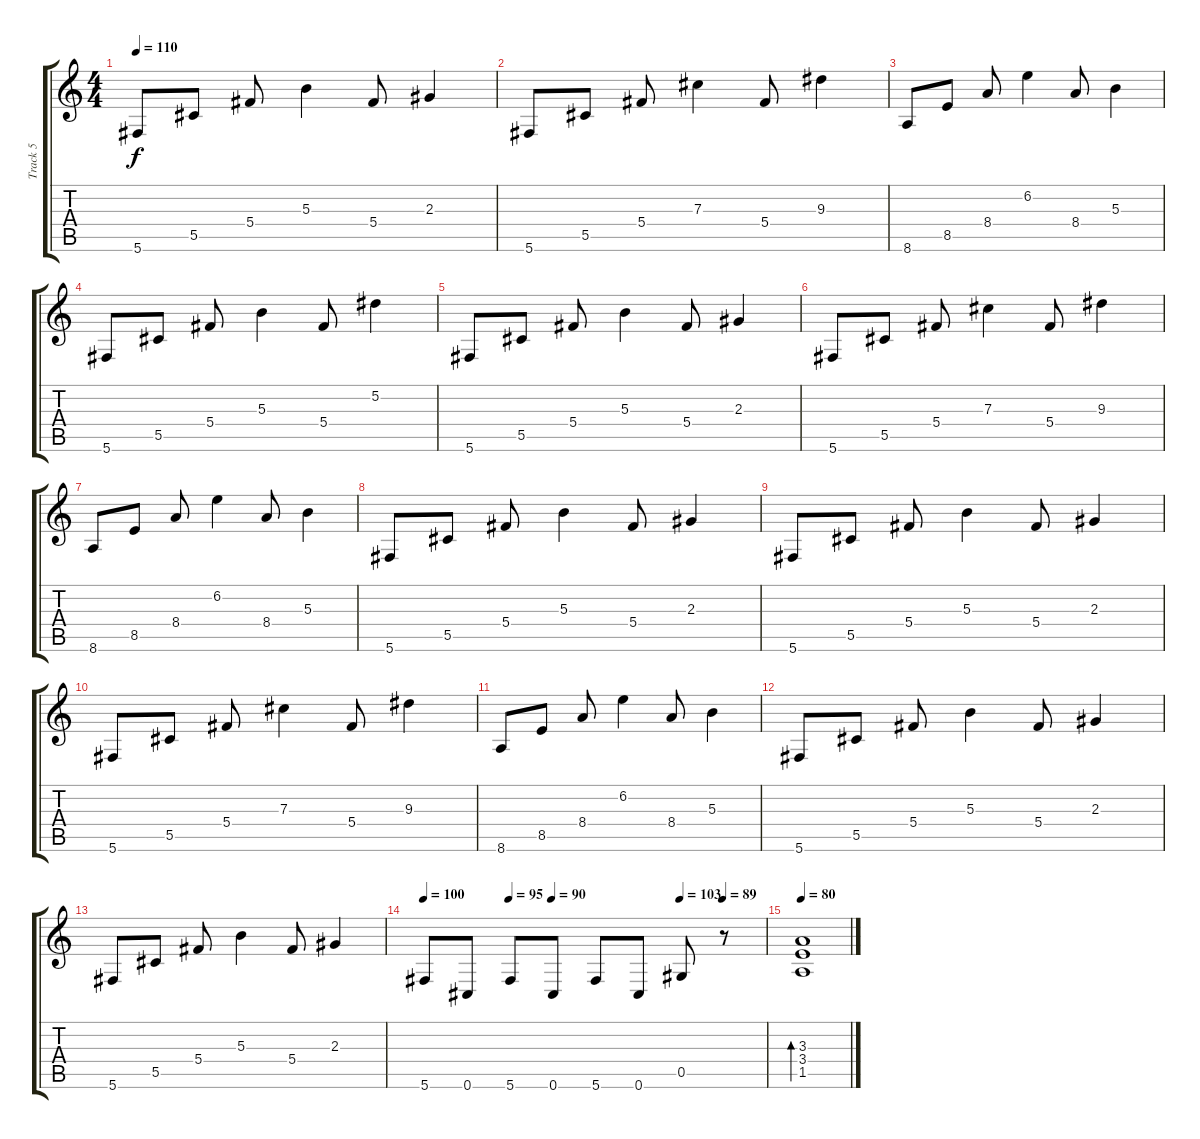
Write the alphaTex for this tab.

\track ("Track 5" "Track 5") {instrument distortionguitar}
\staff {score tabs}
\tuning (Eb4 Bb3 Gb3 Db3 Ab2 Db2) {hide}
\ts (4 4)
\tempo 110
\clef g2
\ks c
5.6.8{dy f} 5.5.8 5.4.8 5.3.4 5.4.8 2.3.4 |
5.6.8 5.5.8 5.4.8 7.3.4 5.4.8 9.3.4 |
8.6.8 8.5.8 8.4.8 6.2.4 8.4.8 5.3.4 |
5.6.8 5.5.8 5.4.8 5.3.4 5.4.8 5.2.4 |
5.6.8 5.5.8 5.4.8 5.3.4 5.4.8 2.3.4 |
5.6.8{volume 13} 5.5.8 5.4.8 7.3.4 5.4.8 9.3.4 |
8.6.8 8.5.8 8.4.8 6.2.4 8.4.8 5.3.4 |
5.6.8 5.5.8 5.4.8 5.3.4 5.4.8 2.3.4 |
5.6.8 5.5.8 5.4.8 5.3.4 5.4.8 2.3.4 |
5.6.8 5.5.8 5.4.8 7.3.4 5.4.8 9.3.4 |
8.6.8 8.5.8 8.4.8 6.2.4 8.4.8 5.3.4 |
5.6.8 5.5.8 5.4.8 5.3.4 5.4.8 2.3.4 |
5.6.8 5.5.8 5.4.8 5.3.4 5.4.8 2.3.4 |
\tempo 100
\tempo (95 0.25)
\tempo (90 0.375)
\tempo (103 0.75)
\tempo (89 0.875)
5.6.8 0.6.8 5.6.8 0.6.8 5.6.8 0.6.8 0.5.8 r.8 |
\tempo 80
(3.3 3.4 1.5).1{bd 60}
